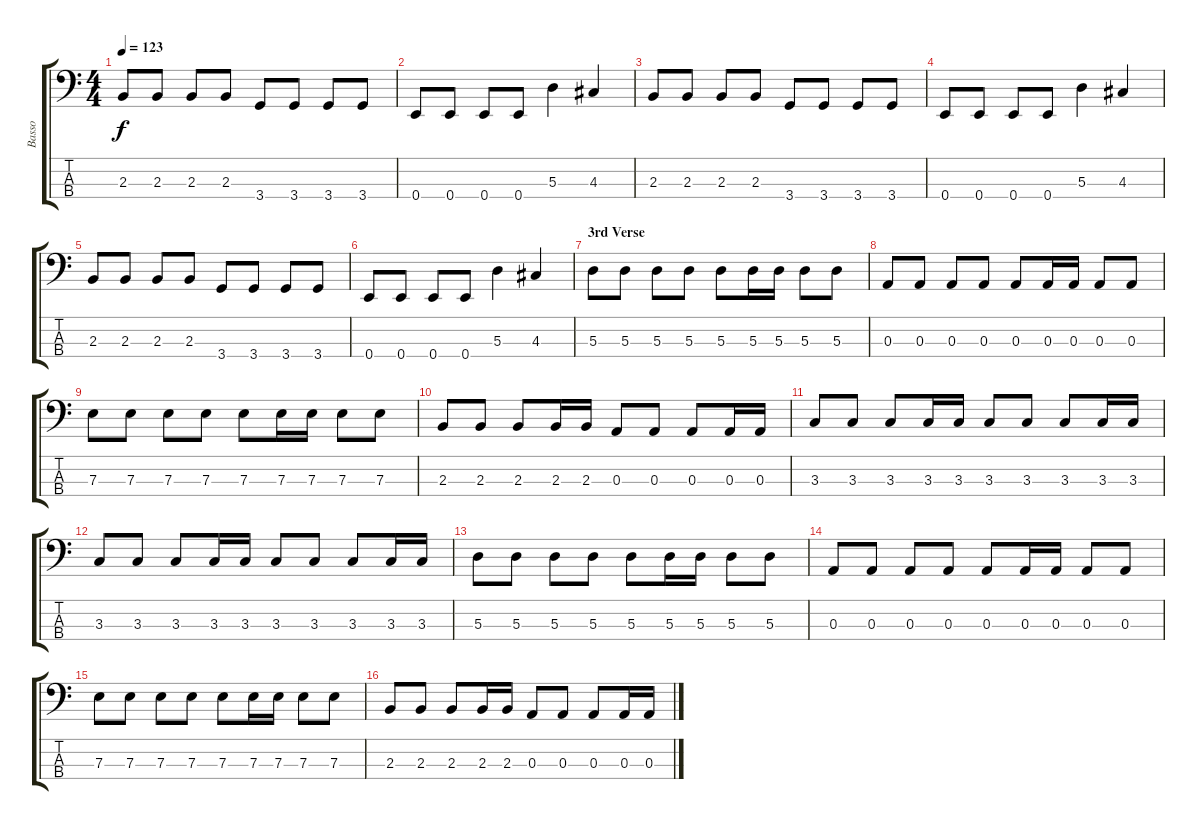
\track ("Basso" "Basso") {instrument electricbassfinger}
\staff {score tabs}
\tuning (G2 D2 A1 E1) {hide}
\ts (4 4)
\tempo 123
\clef f4
\ks c
2.3.8{dy f} 2.3.8 2.3.8 2.3.8 3.4.8 3.4.8 3.4.8 3.4.8 |
0.4.8 0.4.8 0.4.8 0.4.8 5.3.4 4.3.4 |
2.3.8 2.3.8 2.3.8 2.3.8 3.4.8 3.4.8 3.4.8 3.4.8 |
0.4.8 0.4.8 0.4.8 0.4.8 5.3.4 4.3.4 |
2.3.8 2.3.8 2.3.8 2.3.8 3.4.8 3.4.8 3.4.8 3.4.8 |
0.4.8 0.4.8 0.4.8 0.4.8 5.3.4 4.3.4 |
\section ("" "3rd Verse")
5.3.8 5.3.8 5.3.8 5.3.8 5.3.8 5.3.16 5.3.16 5.3.8 5.3.8 |
0.3.8 0.3.8 0.3.8 0.3.8 0.3.8 0.3.16 0.3.16 0.3.8 0.3.8 |
7.3.8 7.3.8 7.3.8 7.3.8 7.3.8 7.3.16 7.3.16 7.3.8 7.3.8 |
2.3.8 2.3.8 2.3.8 2.3.16 2.3.16 0.3.8 0.3.8 0.3.8 0.3.16 0.3.16 |
3.3.8 3.3.8 3.3.8 3.3.16 3.3.16 3.3.8 3.3.8 3.3.8 3.3.16 3.3.16 |
3.3.8 3.3.8 3.3.8 3.3.16 3.3.16 3.3.8 3.3.8 3.3.8 3.3.16 3.3.16 |
5.3.8 5.3.8 5.3.8 5.3.8 5.3.8 5.3.16 5.3.16 5.3.8 5.3.8 |
0.3.8 0.3.8 0.3.8 0.3.8 0.3.8 0.3.16 0.3.16 0.3.8 0.3.8 |
7.3.8 7.3.8 7.3.8 7.3.8 7.3.8 7.3.16 7.3.16 7.3.8 7.3.8 |
2.3.8 2.3.8 2.3.8 2.3.16 2.3.16 0.3.8 0.3.8 0.3.8 0.3.16 0.3.16
